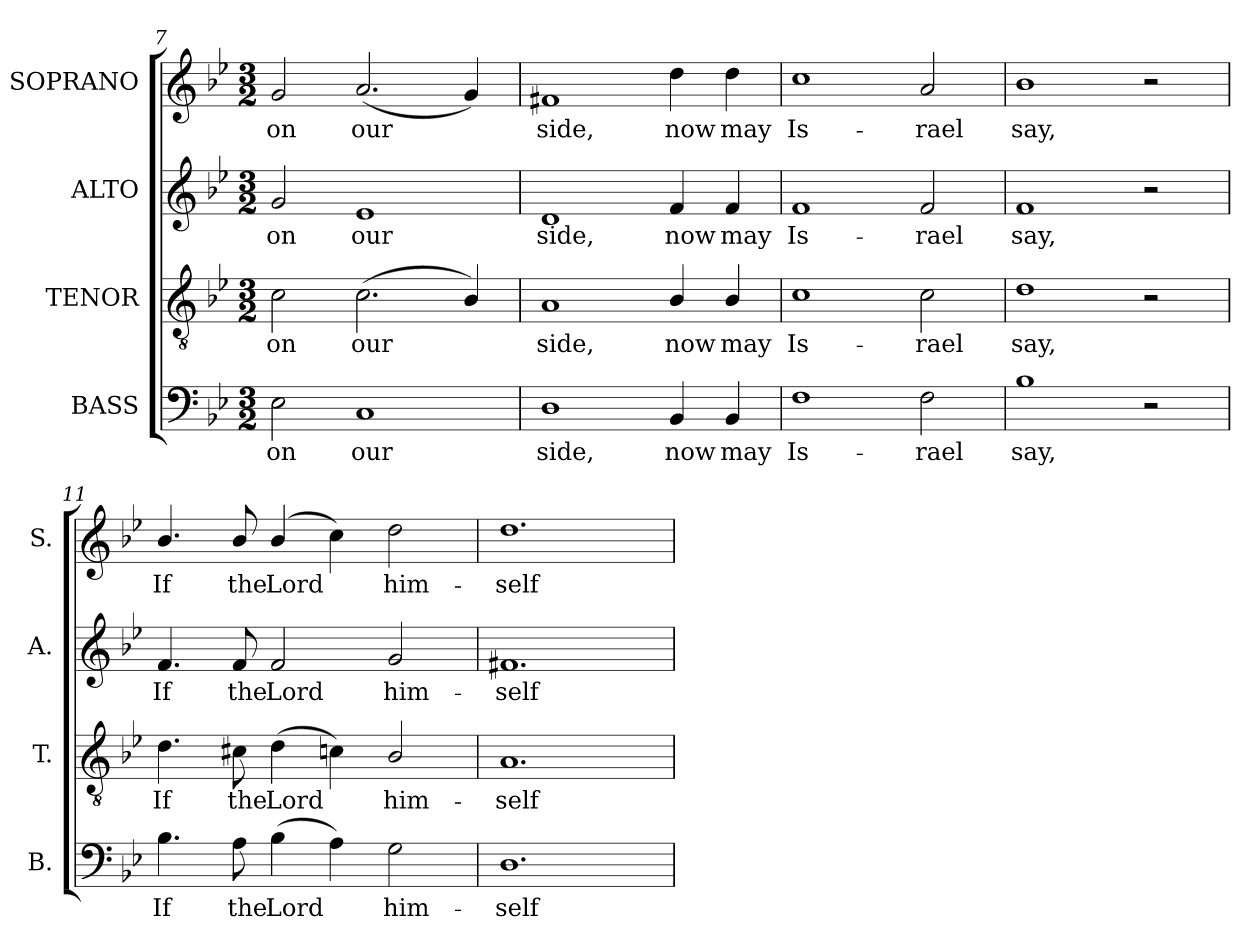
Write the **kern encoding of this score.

**kern	**text	**kern	**text	**kern	**text	**kern	**text
*part4	*part4	*part3	*part3	*part2	*part2	*part1	*part1
*staff4	*staff4	*staff3	*staff3	*staff2	*staff2	*staff1	*staff1
*I"BASS	*	*I"TENOR	*	*I"ALTO	*	*I"SOPRANO	*
*I'B.	*	*I'T.	*	*I'A.	*	*I'S.	*
*clefF4	*	*clefGv2	*	*clefG2	*	*clefG2	*
*	*	*ITrd7c12	*	*	*	*	*
*k[b-e-]	*	*k[b-e-]	*	*k[b-e-]	*	*k[b-e-]	*
*g:	*	*g:	*	*g:	*	*g:	*
*M3/2	*	*M3/2	*	*M3/2	*	*M3/2	*
=7	=7	=7	=7	=7	=7	=7	=7
!	!LO:LY:b:color=#000000	!	!	!	!	!	!
!	!	!	!LO:LY:b:color=#000000	!	!	!	!
!	!	!	!	!	!LO:LY:b:color=#000000	!	!
!	!	!	!	!	!	!	!LO:LY:b:color=#000000
2E-i\	on	2Ci\	on	2gi/	on	2gi/	on
!	!LO:LY:b:color=#000000	!	!	!	!	!	!
!	!	!	!LO:LY:b:color=#000000	!	!	!	!
!	!	!	!	!	!LO:LY:b:color=#000000	!	!
!	!	!	!	!	!	!	!LO:LY:b:color=#000000
1Ci	our	(2.Ci\	our	1e-i	our	(2.ai/	our
.	.	4BB-i/)	.	.	.	4gi/)	.
=8	=8	=8	=8	=8	=8	=8	=8
!	!LO:LY:b:color=#000000	!	!	!	!	!	!
!	!	!	!LO:LY:b:color=#000000	!	!	!	!
!	!	!	!	!	!LO:LY:b:color=#000000	!	!
!	!	!	!	!	!	!	!LO:LY:b:color=#000000
1Di	side,	1AAi	side,	1di	side,	1f#Xi	side,
!	!LO:LY:b:color=#000000	!	!	!	!	!	!
!	!	!	!LO:LY:b:color=#000000	!	!	!	!
!	!	!	!	!	!LO:LY:b:color=#000000	!	!
!	!	!	!	!	!	!	!LO:LY:b:color=#000000
4BB-i/	now	4BB-i/	now	4fi/	now	4ddi\	now
!	!LO:LY:b:color=#000000	!	!	!	!	!	!
!	!	!	!LO:LY:b:color=#000000	!	!	!	!
!	!	!	!	!	!LO:LY:b:color=#000000	!	!
!	!	!	!	!	!	!	!LO:LY:b:color=#000000
4BB-i/	may	4BB-i/	may	4fi/	may	4ddi\	may
=9	=9	=9	=9	=9	=9	=9	=9
!	!LO:LY:b:color=#000000	!	!	!	!	!	!
!	!	!	!LO:LY:b:color=#000000	!	!	!	!
!	!	!	!	!	!LO:LY:b:color=#000000	!	!
!	!	!	!	!	!	!	!LO:LY:b:color=#000000
1Fi	Is-	1Ci	Is-	1fi	Is-	1cci	Is-
!	!LO:LY:b:color=#000000	!	!	!	!	!	!
!	!	!	!LO:LY:b:color=#000000	!	!	!	!
!	!	!	!	!	!LO:LY:b:color=#000000	!	!
!	!	!	!	!	!	!	!LO:LY:b:color=#000000
2Fi\	-rael	2Ci\	-rael	2fi/	-rael	2ai/	-rael
=10	=10	=10	=10	=10	=10	=10	=10
!	!LO:LY:b:color=#000000	!	!	!	!	!	!
!	!	!	!LO:LY:b:color=#000000	!	!	!	!
!	!	!	!	!	!LO:LY:b:color=#000000	!	!
!	!	!	!	!	!	!	!LO:LY:b:color=#000000
1B-i	say,	1Di	say,	1fi	say,	1b-i	say,
2r	.	2r	.	2r	.	2r	.
=11	=11	=11	=11	=11	=11	=11	=11
!	!LO:LY:b:color=#000000	!	!	!	!	!	!
!	!	!	!LO:LY:b:color=#000000	!	!	!	!
!	!	!	!	!	!LO:LY:b:color=#000000	!	!
!	!	!	!	!	!	!	!LO:LY:b:color=#000000
4.B-i\	If	4.Di\	If	4.fi/	If	4.b-i/	If
!	!LO:LY:b:color=#000000	!	!	!	!	!	!
!	!	!	!LO:LY:b:color=#000000	!	!	!	!
!	!	!	!	!	!LO:LY:b:color=#000000	!	!
!	!	!	!	!	!	!	!LO:LY:b:color=#000000
8Ai\	the	8C#Xi\	the	8fi/	the	8b-i/	the
!	!LO:LY:b:color=#000000	!	!	!	!	!	!
!	!	!	!LO:LY:b:color=#000000	!	!	!	!
!	!	!	!	!	!LO:LY:b:color=#000000	!	!
!	!	!	!	!	!	!	!LO:LY:b:color=#000000
(4B-i\	Lord	(4Di\	Lord	2fi/	Lord	(4b-i/	Lord
4Ai\)	.	4Cni\)	.	.	.	4cci\)	.
!	!LO:LY:b:color=#000000	!	!	!	!	!	!
!	!	!	!LO:LY:b:color=#000000	!	!	!	!
!	!	!	!	!	!LO:LY:b:color=#000000	!	!
!	!	!	!	!	!	!	!LO:LY:b:color=#000000
2Gi\	him-	2BB-i/	him-	2gi/	him-	2ddi\	him-
!!LO:LB:g=z
=12	=12	=12	=12	=12	=12	=12	=12
!	!LO:LY:b:color=#000000	!	!	!	!	!	!
!	!	!	!LO:LY:b:color=#000000	!	!	!	!
!	!	!	!	!	!LO:LY:b:color=#000000	!	!
!	!	!	!	!	!	!	!LO:LY:b:color=#000000
1.Di	-self	1.AAi	-self	1.f#Xi	-self	1.ddi	-self
=	=	=	=	=	=	=	=
*-	*-	*-	*-	*-	*-	*-	*-
